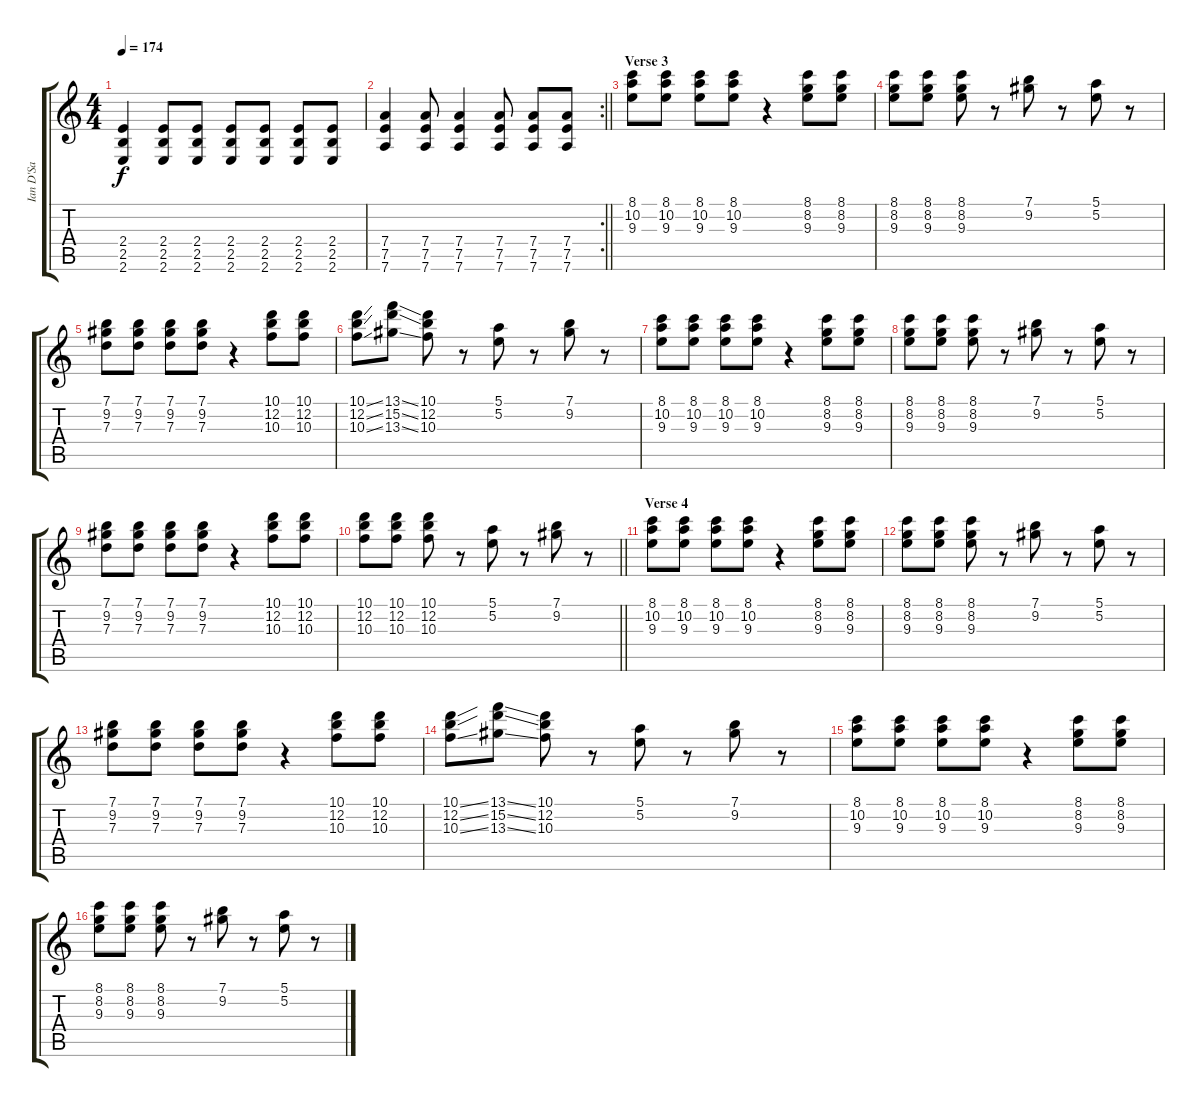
\track ("Ian D'Sa" "Ian D'Sa") {instrument distortionguitar}
\staff {score tabs}
\tuning (E4 B3 G3 D3 A2 D2) {hide}
\ts (4 4)
\tempo 174
\clef g2
\ks c
(2.4 2.5 2.6).4{dy f} (2.4 2.5 2.6).8 (2.4 2.5 2.6).8 (2.4 2.5 2.6).8 (2.4 2.5 2.6).8 (2.4 2.5 2.6).8 (2.4 2.5 2.6).8 |
\rc 2
\barLineRight lightlight
(7.4 7.5 7.6).4 (7.4 7.5 7.6).8 (7.4 7.5 7.6).4 (7.4 7.5 7.6).8 (7.4 7.5 7.6).8 (7.4 7.5 7.6).8 |
\section ("" "Verse 3")
(8.1 10.2 9.3).8 (8.1 10.2 9.3).8 (8.1 10.2 9.3).8 (8.1 10.2 9.3).8 r.4 (8.1 8.2 9.3).8 (8.1 8.2 9.3).8 |
(8.1 8.2 9.3).8 (8.1 8.2 9.3).8 (8.1 8.2 9.3).8 r.8 (7.1 9.2).8 r.8 (5.1 5.2).8 r.8 |
(7.1 9.2 7.3).8 (7.1 9.2 7.3).8 (7.1 9.2 7.3).8 (7.1 9.2 7.3).8 r.4 (10.1 12.2 10.3).8 (10.1 12.2 10.3).8 |
(10.1{ss} 12.2{ss} 10.3{ss}).8 (13.1{ss} 15.2{ss} 13.3{ss}).8 (10.1 12.2 10.3).8 r.8 (5.1 5.2).8 r.8 (7.1 9.2).8 r.8 |
(8.1 10.2 9.3).8 (8.1 10.2 9.3).8 (8.1 10.2 9.3).8 (8.1 10.2 9.3).8 r.4 (8.1 8.2 9.3).8 (8.1 8.2 9.3).8 |
(8.1 8.2 9.3).8 (8.1 8.2 9.3).8 (8.1 8.2 9.3).8 r.8 (7.1 9.2).8 r.8 (5.1 5.2).8 r.8 |
(7.1 9.2 7.3).8 (7.1 9.2 7.3).8 (7.1 9.2 7.3).8 (7.1 9.2 7.3).8 r.4 (10.1 12.2 10.3).8 (10.1 12.2 10.3).8 |
\barLineRight lightlight
(10.1 12.2 10.3).8 (10.1 12.2 10.3).8 (10.1 12.2 10.3).8 r.8 (5.1 5.2).8 r.8 (7.1 9.2).8 r.8 |
\section ("" "Verse 4")
(8.1 10.2 9.3).8 (8.1 10.2 9.3).8 (8.1 10.2 9.3).8 (8.1 10.2 9.3).8 r.4 (8.1 8.2 9.3).8 (8.1 8.2 9.3).8 |
(8.1 8.2 9.3).8 (8.1 8.2 9.3).8 (8.1 8.2 9.3).8 r.8 (7.1 9.2).8 r.8 (5.1 5.2).8 r.8 |
(7.1 9.2 7.3).8 (7.1 9.2 7.3).8 (7.1 9.2 7.3).8 (7.1 9.2 7.3).8 r.4 (10.1 12.2 10.3).8 (10.1 12.2 10.3).8 |
(10.1{ss} 12.2{ss} 10.3{ss}).8 (13.1{ss} 15.2{ss} 13.3{ss}).8 (10.1 12.2 10.3).8 r.8 (5.1 5.2).8 r.8 (7.1 9.2).8 r.8 |
(8.1 10.2 9.3).8 (8.1 10.2 9.3).8 (8.1 10.2 9.3).8 (8.1 10.2 9.3).8 r.4 (8.1 8.2 9.3).8 (8.1 8.2 9.3).8 |
(8.1 8.2 9.3).8 (8.1 8.2 9.3).8 (8.1 8.2 9.3).8 r.8 (7.1 9.2).8 r.8 (5.1 5.2).8 r.8
